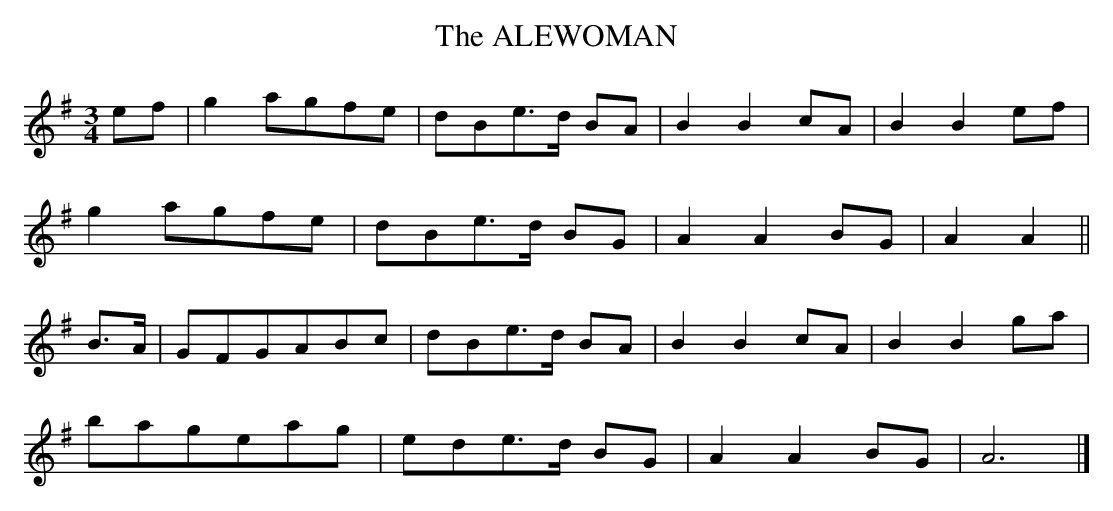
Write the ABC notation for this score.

X:1
T:ALEWOMAN, The
Y:"with feeling"
M:3/4
L:1/8
K:G
ef|g2agfe|dBe>d BA|B2B2cA|B2B2ef|
g2agfe|dBe>d BG|A2A2BG|A2A2||
B>A|GFGABc|dBe>d BA|B2B2cA|B2B2ga|
bageag|ede>d BG|A2A2BG|A6|]
